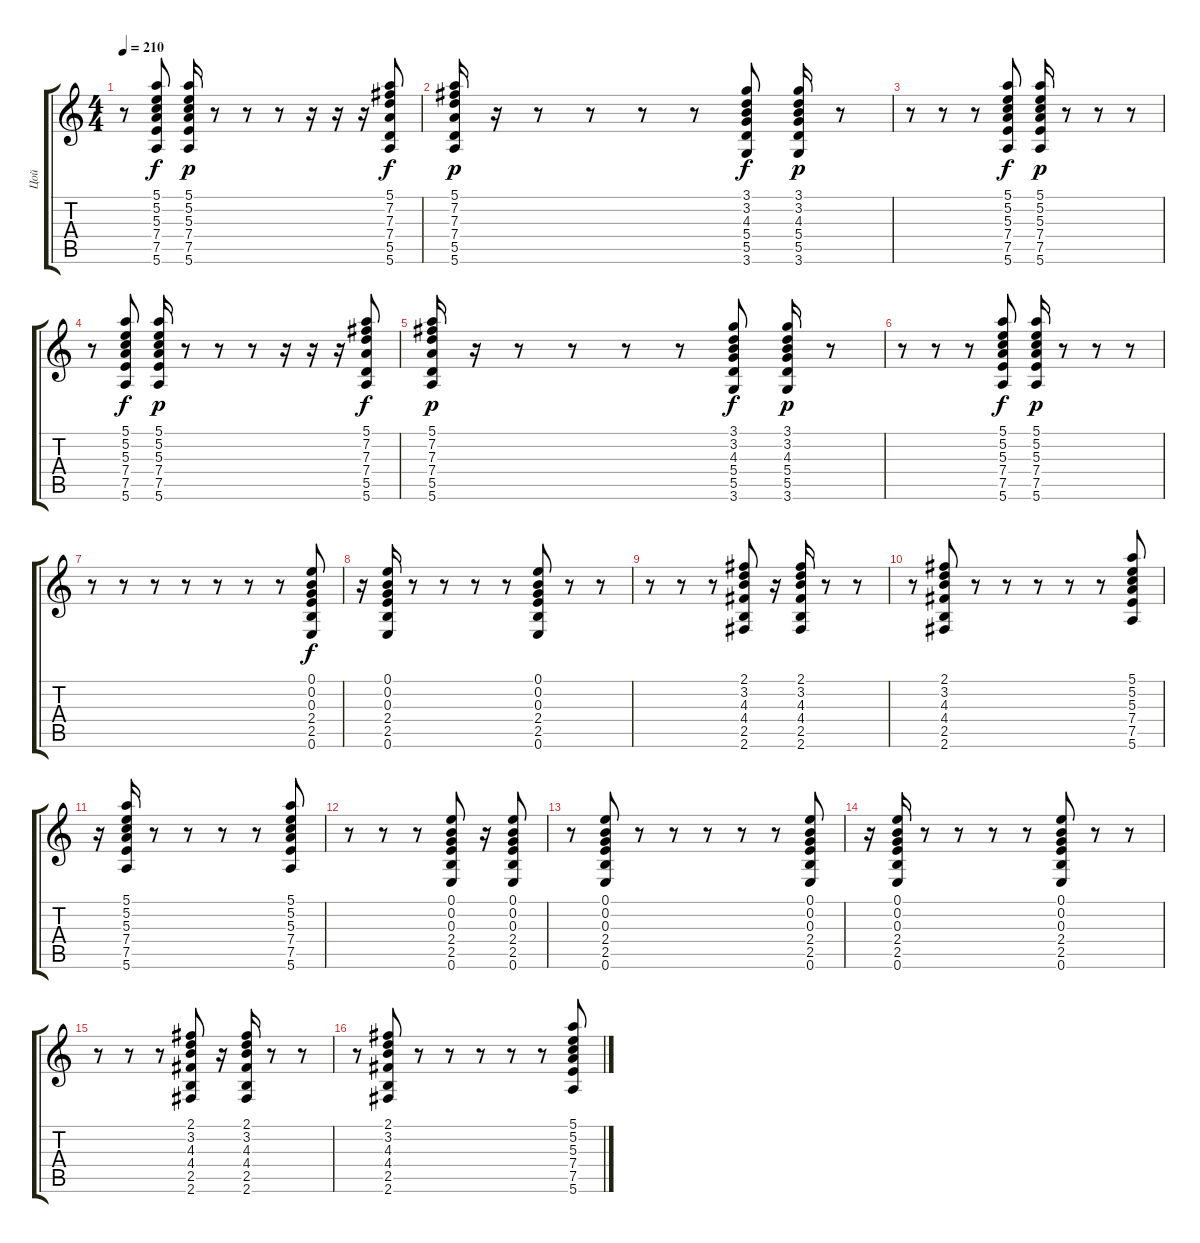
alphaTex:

\track ("Цой" "Цой") {instrument electricguitarclean}
\staff {score tabs}
\tuning (E4 B3 G3 D3 A2 E2) {hide}
\ts (4 4)
\tempo 210
\clef g2
\ks c
r.8{dy p} (5.1 5.2 5.3 7.4 7.5 5.6).8{dy f} (5.1 5.2 5.3 7.4 7.5 5.6).16{dy p} r.8 r.8 r.8 r.16 r.16 r.16 (5.1 7.2 7.3 7.4 5.5 5.6).8{dy f} |
(5.1 7.2 7.3 7.4 5.5 5.6).16{dy p} r.16 r.8 r.8 r.8 r.8 (3.1 3.2 4.3 5.4 5.5 3.6).8{dy f} (3.1 3.2 4.3 5.4 5.5 3.6).16{dy p} r.8 |
r.8 r.8 r.8 (5.1 5.2 5.3 7.4 7.5 5.6).8{dy f} (5.1 5.2 5.3 7.4 7.5 5.6).16{dy p} r.8 r.8 r.8 |
r.8 (5.1 5.2 5.3 7.4 7.5 5.6).8{dy f} (5.1 5.2 5.3 7.4 7.5 5.6).16{dy p} r.8 r.8 r.8 r.16 r.16 r.16 (5.1 7.2 7.3 7.4 5.5 5.6).8{dy f} |
(5.1 7.2 7.3 7.4 5.5 5.6).16{dy p} r.16 r.8 r.8 r.8 r.8 (3.1 3.2 4.3 5.4 5.5 3.6).8{dy f} (3.1 3.2 4.3 5.4 5.5 3.6).16{dy p} r.8 |
r.8 r.8 r.8 (5.1 5.2 5.3 7.4 7.5 5.6).8{dy f} (5.1 5.2 5.3 7.4 7.5 5.6).16{dy p} r.8 r.8 r.8 |
r.8 r.8 r.8 r.8 r.8 r.8 r.8 (0.1 0.2 0.3 2.4 2.5 0.6).8{dy f} |
r.16 (0.1 0.2 0.3 2.4 2.5 0.6).16 r.8 r.8 r.8 r.8 (0.1 0.2 0.3 2.4 2.5 0.6).8 r.8 r.8 |
r.8 r.8 r.8 (2.1 3.2 4.3 4.4 2.5 2.6).8 r.16 (2.1 3.2 4.3 4.4 2.5 2.6).16 r.8 r.8 |
r.8 (2.1 3.2 4.3 4.4 2.5 2.6).8 r.8 r.8 r.8 r.8 r.8 (5.1 5.2 5.3 7.4 7.5 5.6).8 |
r.16 (5.1 5.2 5.3 7.4 7.5 5.6).16 r.8 r.8 r.8 r.8 (5.1 5.2 5.3 7.4 7.5 5.6).8 |
r.8 r.8 r.8 (0.1 0.2 0.3 2.4 2.5 0.6).8 r.16 (0.1 0.2 0.3 2.4 2.5 0.6).8 |
r.8 (0.1 0.2 0.3 2.4 2.5 0.6).8 r.8 r.8 r.8 r.8 r.8 (0.1 0.2 0.3 2.4 2.5 0.6).8 |
r.16 (0.1 0.2 0.3 2.4 2.5 0.6).16 r.8 r.8 r.8 r.8 (0.1 0.2 0.3 2.4 2.5 0.6).8 r.8 r.8 |
r.8 r.8 r.8 (2.1 3.2 4.3 4.4 2.5 2.6).8 r.16 (2.1 3.2 4.3 4.4 2.5 2.6).16 r.8 r.8 |
r.8 (2.1 3.2 4.3 4.4 2.5 2.6).8 r.8 r.8 r.8 r.8 r.8 (5.1 5.2 5.3 7.4 7.5 5.6).8
